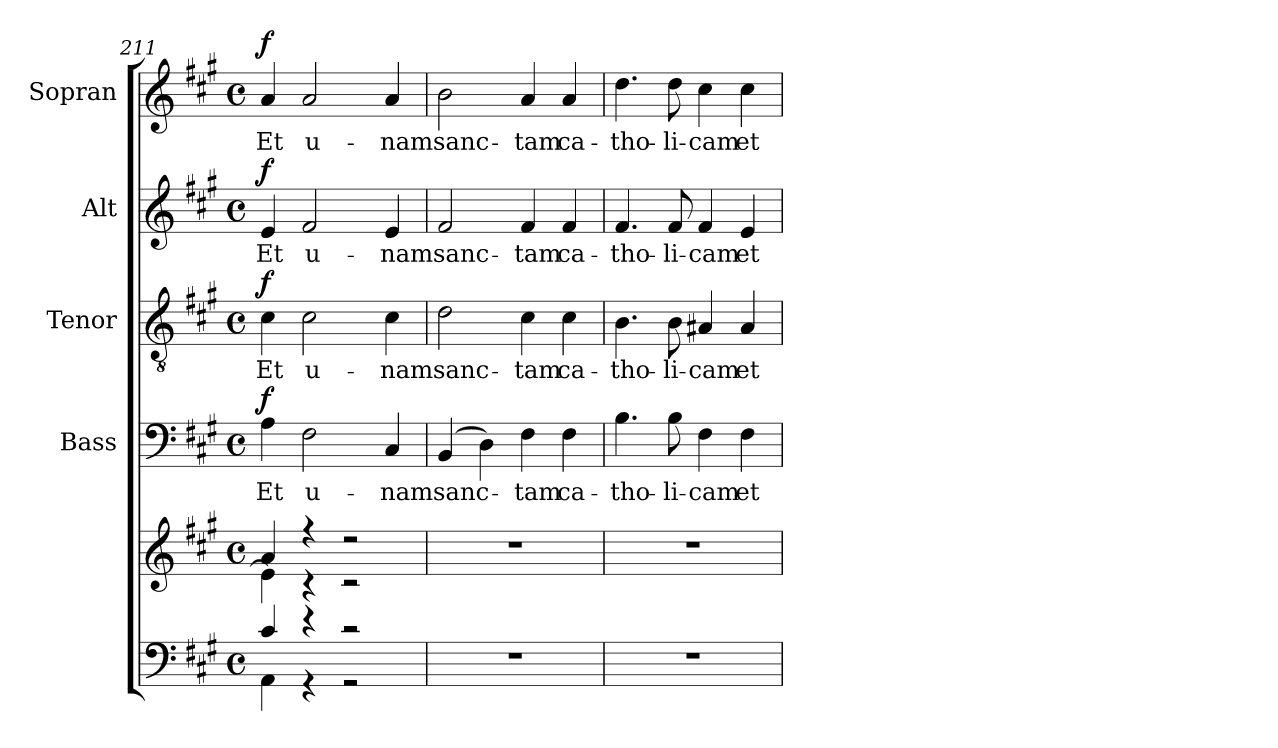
**kern	**kern	**kern	**text	**dynam	**kern	**text	**dynam	**kern	**text	**dynam	**kern	**text	**dynam
*part5	*part5	*part4	*part4	*part4	*part3	*part3	*part3	*part2	*part2	*part2	*part1	*part1	*part1
*staff6	*staff5	*staff4	*staff4	*staff4	*staff3	*staff3	*staff3	*staff2	*staff2	*staff2	*staff1	*staff1	*staff1
*	*	*I"Bass	*	*	*I"Tenor	*	*	*I"Alt	*	*	*I"Sopran	*	*
*	*	*I'B.	*	*	*I'T.	*	*	*I'A.	*	*	*I'S.	*	*
*clefF4	*clefG2	*clefF4	*	*	*clefGv2	*	*	*clefG2	*	*	*clefG2	*	*
*k[f#c#g#]	*k[f#c#g#]	*k[f#c#g#]	*	*	*k[f#c#g#]	*	*	*k[f#c#g#]	*	*	*k[f#c#g#]	*	*
*A:	*A:	*A:	*	*	*A:	*	*	*A:	*	*	*A:	*	*
*M4/4	*M4/4	*M4/4	*	*	*M4/4	*	*	*M4/4	*	*	*M4/4	*	*
*met(c)	*met(c)	*met(c)	*	*	*met(c)	*	*	*met(c)	*	*	*met(c)	*	*
=211	=211	=211	=211	=211	=211	=211	=211	=211	=211	=211	=211	=211	=211
*^	*^	*	*	*	*	*	*	*	*	*	*	*	*
!	!	!	!	!	!LO:LY:b	!LO:DY:a	!	!LO:LY:b	!LO:DY:a	!	!LO:LY:b	!LO:DY:a	!	!LO:LY:b	!LO:DY:a
4c#/	4AA\	4a/	4e\]	4A\	Et	f	4c#\	Et	f	4e/	Et	f	4a/	Et	f
!	!	!	!	!	!LO:LY:b	!	!	!LO:LY:b	!	!	!LO:LY:b	!	!	!LO:LY:b	!
4r	4r	4r	4r	2F#\	u-	.	2c#\	u-	.	2f#/	u-	.	2a/	u-	.
2r	2r	2r	2r	.	.	.	.	.	.	.	.	.	.	.	.
!	!	!	!	!	!LO:LY:b	!	!	!LO:LY:b	!	!	!LO:LY:b	!	!	!LO:LY:b	!
.	.	.	.	4C#/	-nam	.	4c#\	-nam	.	4e/	-nam	.	4a/	-nam	.
*v	*v	*	*	*	*	*	*	*	*	*	*	*	*	*	*
*	*v	*v	*	*	*	*	*	*	*	*	*	*	*	*
=212	=212	=212	=212	=212	=212	=212	=212	=212	=212	=212	=212	=212	=212
!	!	!	!LO:LY:b	!	!	!LO:LY:b	!	!	!LO:LY:b	!	!	!LO:LY:b	!
1r	1r	(4BB/	sanc-	.	2d\	sanc-	.	2f#/	sanc-	.	2b\	sanc-	.
.	.	4D\)	.	.	.	.	.	.	.	.	.	.	.
!	!	!	!LO:LY:b	!	!	!LO:LY:b	!	!	!LO:LY:b	!	!	!LO:LY:b	!
.	.	4F#\	-tam	.	4c#\	-tam	.	4f#/	-tam	.	4a/	-tam	.
!	!	!	!LO:LY:b	!	!	!LO:LY:b	!	!	!LO:LY:b	!	!	!LO:LY:b	!
.	.	4F#\	ca-	.	4c#\	ca-	.	4f#/	ca-	.	4a/	ca-	.
=213	=213	=213	=213	=213	=213	=213	=213	=213	=213	=213	=213	=213	=213
!	!	!	!LO:LY:b	!	!	!LO:LY:b	!	!	!LO:LY:b	!	!	!LO:LY:b	!
1r	1r	4.B\	-tho-	.	4.B\	-tho-	.	4.f#/	-tho-	.	4.dd\	-tho-	.
!	!	!	!LO:LY:b	!	!	!LO:LY:b	!	!	!LO:LY:b	!	!	!LO:LY:b	!
.	.	8B\	-li-	.	8B\	-li-	.	8f#/	-li-	.	8dd\	-li-	.
!	!	!	!LO:LY:b	!	!	!LO:LY:b	!	!	!LO:LY:b	!	!	!LO:LY:b	!
.	.	4F#\	-cam	.	4A#X/	-cam	.	4f#/	-cam	.	4cc#\	-cam	.
!	!	!	!LO:LY:b	!	!	!LO:LY:b	!	!	!LO:LY:b	!	!	!LO:LY:b	!
.	.	4F#\	et	.	4A#/	et	.	4e/	et	.	4cc#\	et	.
=	=	=	=	=	=	=	=	=	=	=	=	=	=
*-	*-	*-	*-	*-	*-	*-	*-	*-	*-	*-	*-	*-	*-
